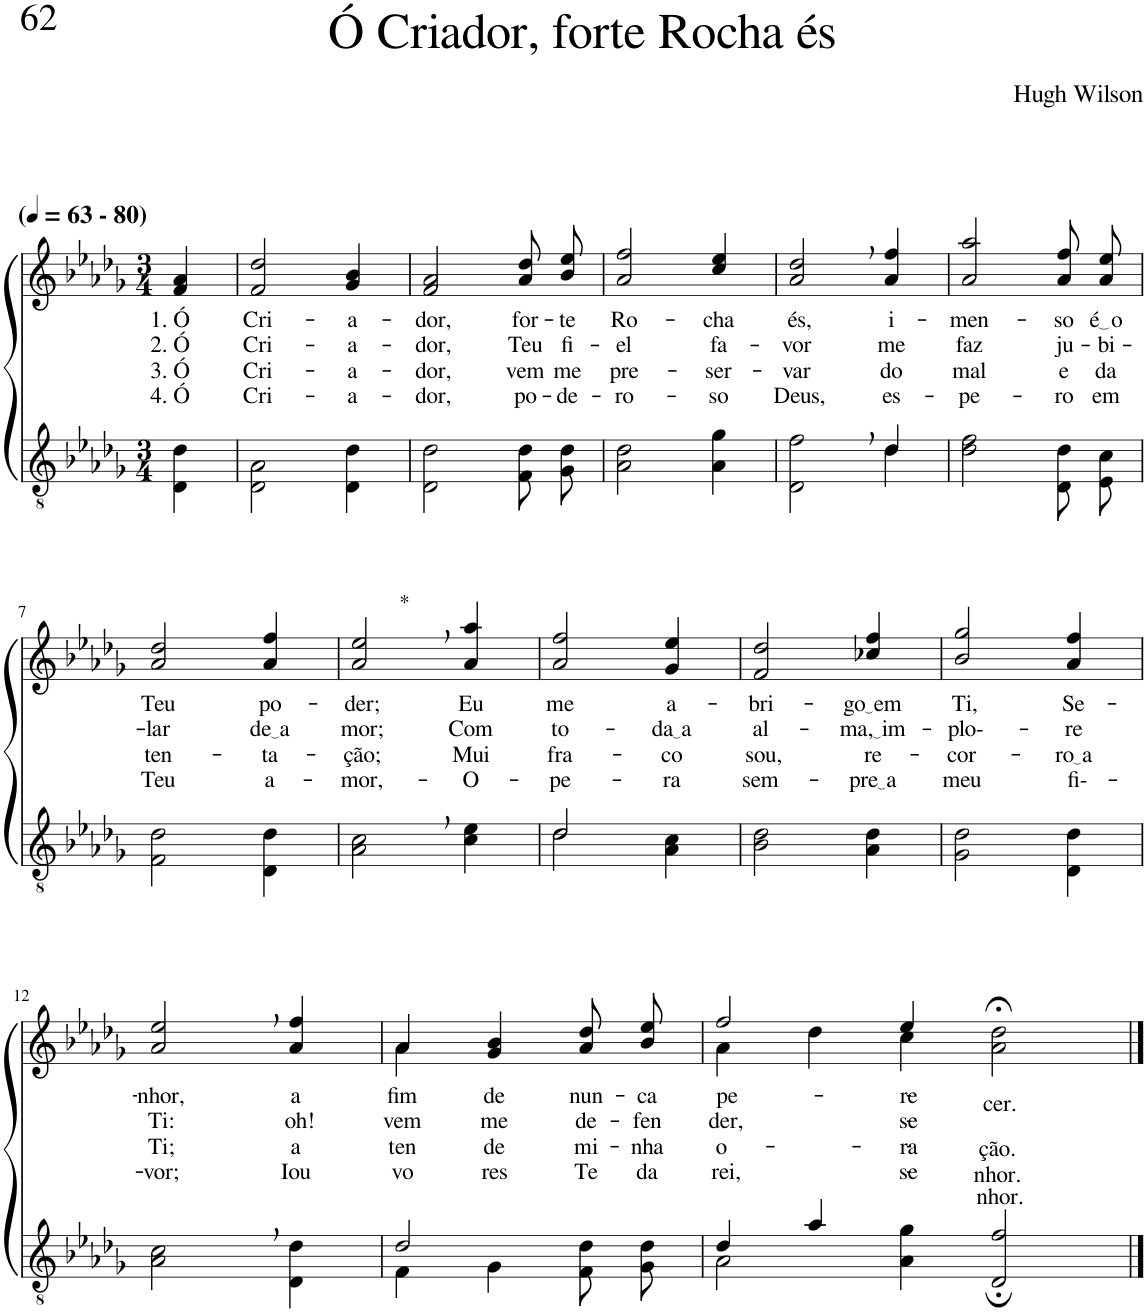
**kern	**kern	**text	**text	**text	**text
*part2	*part1	*part1	*part1	*part1	*part1
*staff2	*staff1	*staff1	*staff1	*staff1	*staff1
*I"Parte III e IV	*I"Parte I e II	*	*	*	*
*clefGv2	*clefG2	*	*	*	*
*Trd3c5	*Trd3c5	*	*	*	*
*k[b-e-a-d-g-]	*k[b-e-a-d-g-]	*	*	*	*
*M3/4	*M3/4	*	*	*	*
*MM63	*MM63	*	*	*	*
=1	=1	=1	=1	=1	=1
!	!LO:TX:a:B:t=(	!	!	!	!
!	!LO:TX:a:B:t=- 80)	!	!	!	!
!	!	!LO:LY:b	!LO:LY:b	!LO:LY:b	!LO:LY:b
4D-\ 4d-\	4f/ 4a-/	1. Ó	2. Ó	3. Ó	4. Ó
=2	=2	=2	=2	=2	=2
!	!	!LO:LY:b	!LO:LY:b	!LO:LY:b	!LO:LY:b
2D-\ 2A-\	2f/ 2dd-/	Cri-	Cri-	Cri-	Cri-
!	!	!LO:LY:b	!LO:LY:b	!LO:LY:b	!LO:LY:b
4D-\ 4d-\	4g-/ 4b-/	-a-	-a-	-a-	-a-
=3	=3	=3	=3	=3	=3
!	!	!LO:LY:b	!LO:LY:b	!LO:LY:b	!LO:LY:b
2D-\ 2d-\	2f/ 2a-/	-dor,	-dor,	-dor,	-dor,
!	!	!LO:LY:b	!LO:LY:b	!LO:LY:b	!LO:LY:b
8F/ 8d-/L	8a-\ 8dd-\L	for-	Teu	vem	po-
!	!	!LO:LY:b	!LO:LY:b	!LO:LY:b	!LO:LY:b
8G-/ 8d-/J	8b-\ 8ee-\J	-te	fi-	me	-de-
=4	=4	=4	=4	=4	=4
!	!	!LO:LY:b	!LO:LY:b	!LO:LY:b	!LO:LY:b
2A-\ 2d-\	2a-/ 2ff/	Ro-	-el	pre-	-ro-
!	!	!LO:LY:b	!LO:LY:b	!LO:LY:b	!LO:LY:b
4A-\ 4g-\	4cc/ 4ee-/	-cha	fa-	-ser-	-so
=5	=5	=5	=5	=5	=5
*^	*	*	*	*	*
!	!	!	!LO:LY:b	!LO:LY:b	!LO:LY:b	!LO:LY:b
2ryy	2D-\ 2f\	2a-/, 2dd-/,	és,	-vor	-var	Deus,
!	!	!	!LO:LY:b	!LO:LY:b	!LO:LY:b	!LO:LY:b
4d-/	4d-\	4a-/ 4ff/	i-	me	do	es-
=6	=6	=6	=6	=6	=6	=6
!	!	!	!LO:LY:b	!LO:LY:b	!LO:LY:b	!LO:LY:b
*v	*v	*	*	*	*	*
2d-\ 2f\	2a-/ 2aa-/	-men-	faz	mal	-pe-
!	!	!LO:LY:b	!LO:LY:b	!LO:LY:b	!LO:LY:b
8D-/ 8d-/L	8a-\ 8ff\L	-so	ju-	e	-ro
!	!	!LO:LY:b	!LO:LY:b	!LO:LY:b	!LO:LY:b
8E-/ 8c/J	8a-\ 8ee-\J	é o	-bi-	da	em
!!LO:LB:g=z
=7	=7	=7	=7	=7	=7
!	!	!LO:LY:b	!LO:LY:b	!LO:LY:b	!LO:LY:b
2F\ 2d-\	2a-/ 2dd-/	Teu	-lar	ten-	Teu
!	!	!LO:LY:b	!LO:LY:b	!LO:LY:b	!LO:LY:b
4D-\ 4d-\	4a-/ 4ff/	po-	de a	-ta-	a-
=8	=8	=8	=8	=8	=8
!	!LO:TX:a:t=*	!	!	!	!
!	!	!LO:LY:b	!LO:LY:b	!LO:LY:b	!LO:LY:b
2A-\, 2c\,	2a-/, 2ee-/,	-der;	mor;	-ção;	-mor,-
!	!	!LO:LY:b	!LO:LY:b	!LO:LY:b	!LO:LY:b
4c\ 4e-\	4a-/ 4aa-/	Eu	Com	Mui	-O-
=9	=9	=9	=9	=9	=9
*^	*	*	*	*	*
!	!	!	!LO:LY:b	!LO:LY:b	!LO:LY:b	!LO:LY:b
2d-/	2d-\	2a-/ 2ff/	me	to-	fra-	-pe-
!	!	!	!LO:LY:b	!LO:LY:b	!LO:LY:b	!LO:LY:b
4ryy	4A-\ 4c\	4g-/ 4ee-/	a-	da a	-co	-ra
=10	=10	=10	=10	=10	=10	=10
!	!	!	!LO:LY:b	!LO:LY:b	!LO:LY:b	!LO:LY:b
*v	*v	*	*	*	*	*
2B-\ 2d-\	2f/ 2dd-/	-bri-	al-	sou,	sem-
!	!	!LO:LY:b	!LO:LY:b	!LO:LY:b	!LO:LY:b
4A-\ 4d-\	4cc-X/ 4ff/	go em	ma, im	re-	pre a
=11	=11	=11	=11	=11	=11
!	!	!LO:LY:b	!LO:LY:b	!LO:LY:b	!LO:LY:b
2G-\ 2d-\	2b-/ 2gg-/	Ti,	-plo--	-cor-	meu
!	!	!LO:LY:b	!LO:LY:b	!LO:LY:b	!LO:LY:b
4D-\ 4d-\	4a-/ 4ff/	Se-	-re	ro a	fi--
!!LO:LB:g=z
=12	=12	=12	=12	=12	=12
!	!	!LO:LY:b	!LO:LY:b	!LO:LY:b	!LO:LY:b
2A-\, 2c\,	2a-/, 2ee-/,	-nhor,	Ti:	Ti;	-vor;
!	!	!LO:LY:b	!LO:LY:b	!LO:LY:b	!LO:LY:b
4D-\ 4d-\	4a-/ 4ff/	a	oh!	a-	Iou-
=13	=13	=13	=13	=13	=13
*^	*^	*	*	*	*
!	!	!	!	!LO:LY:b	!LO:LY:b	!LO:LY:b	!LO:LY:b
2d-/	4F\	4a-/	4a-\	fim	vem	-ten-	-vo-
!	!	!	!	!LO:LY:b	!LO:LY:b	!LO:LY:b	!LO:LY:b
.	4G-\	4g-/ 4b-/	2ryy	de	me	-de	-res
!	!	!	!	!LO:LY:b	!LO:LY:b	!LO:LY:b	!LO:LY:b
4ryy	8F/ 8d-/L	8a-\ 8dd-\L	.	nun-	de-	mi-	Te
!	!	!	!	!LO:LY:b	!LO:LY:b	!LO:LY:b	!LO:LY:b
.	8G-/ 8d-/J	8b-\ 8ee-\J	.	-ca	-fen-	-nha	da-
=14	=14	=14	=14	=14	=14	=14	=14
!	!	!	!	!LO:LY:b	!LO:LY:b	!LO:LY:b	!LO:LY:b
2A-\	4d-/	2ff/	4a-\	pe-	-der,	o-	-rei,
.	4a-/	.	4dd-\	.	.	.	.
!	!	!	!	!LO:LY:b	!LO:LY:b	!LO:LY:b	!LO:LY:b
4A-\ 4g-\	4ryy	4ee-/	4cc\	-re-	se-	-ra-	se-
=15-	=15-	=15-	=15-	=15-	=15-	=15-	=15-
!	!	!LO:TX:b:t=cer.	!	!	!	!	!
!	!	!LO:TX:b:t=ção.	!	!	!	!	!
!	!	!LO:TX:b:t=nhor.	!	!	!	!	!
!	!	!LO:TX:b:t=nhor.	!	!	!	!	!
*v	*v	*	*	*	*	*	*
*	*v	*v	*	*	*	*
2D-/; 2f/;	2a-\;< 2dd-\;<	.	.	.	.
==	==	==	==	==	==
*-	*-	*-	*-	*-	*-
